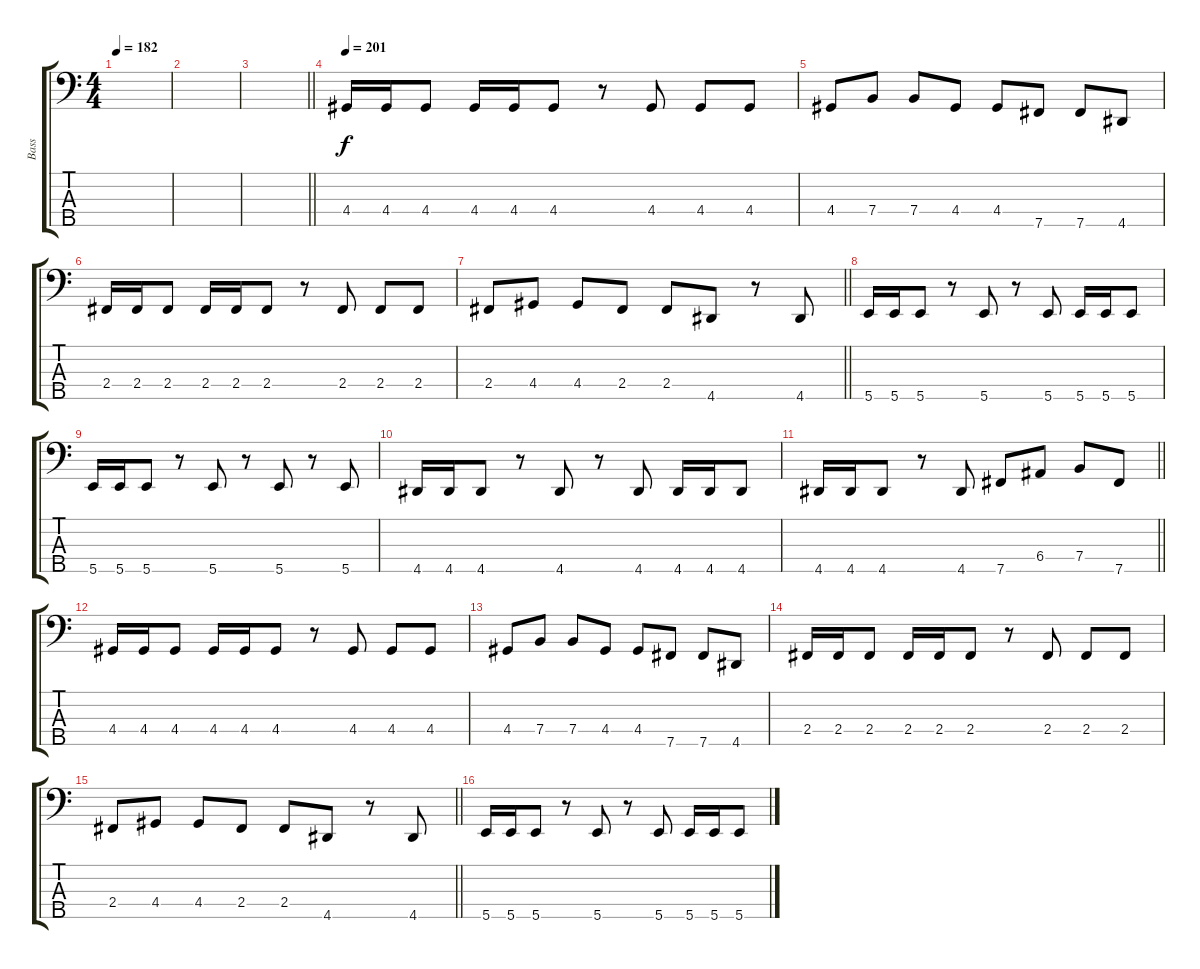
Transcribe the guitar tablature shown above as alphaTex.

\track ("Bass" "Bass") {instrument electricbassfinger}
\staff {score tabs}
\tuning (G2 D2 A1 E1 B0) {hide}
\ts (4 4)
\tempo 182
\clef f4
\ks c
|
|
\barLineRight lightlight
|
\section ("" "")
\tempo 201
4.4.16 4.4.16 4.4.8 4.4.16 4.4.16 4.4.8 r.8 4.4.8 4.4.8 4.4.8 |
4.4.8 7.4.8 7.4.8 4.4.8 4.4.8 7.5.8 7.5.8 4.5.8 |
2.4.16 2.4.16 2.4.8 2.4.16 2.4.16 2.4.8 r.8 2.4.8 2.4.8 2.4.8 |
\barLineRight lightlight
2.4.8 4.4.8 4.4.8 2.4.8 2.4.8 4.5.8 r.8 4.5.8 |
5.5.16 5.5.16 5.5.8 r.8 5.5.8 r.8 5.5.8 5.5.16 5.5.16 5.5.8 |
5.5.16 5.5.16 5.5.8 r.8 5.5.8 r.8 5.5.8 r.8 5.5.8 |
4.5.16 4.5.16 4.5.8 r.8 4.5.8 r.8 4.5.8 4.5.16 4.5.16 4.5.8 |
\barLineRight lightlight
4.5.16 4.5.16 4.5.8 r.8 4.5.8 7.5.8 6.4.8 7.4.8 7.5.8 |
4.4.16 4.4.16 4.4.8 4.4.16 4.4.16 4.4.8 r.8 4.4.8 4.4.8 4.4.8 |
4.4.8 7.4.8 7.4.8 4.4.8 4.4.8 7.5.8 7.5.8 4.5.8 |
2.4.16 2.4.16 2.4.8 2.4.16 2.4.16 2.4.8 r.8 2.4.8 2.4.8 2.4.8 |
\barLineRight lightlight
2.4.8 4.4.8 4.4.8 2.4.8 2.4.8 4.5.8 r.8 4.5.8 |
5.5.16 5.5.16 5.5.8 r.8 5.5.8 r.8 5.5.8 5.5.16 5.5.16 5.5.8
